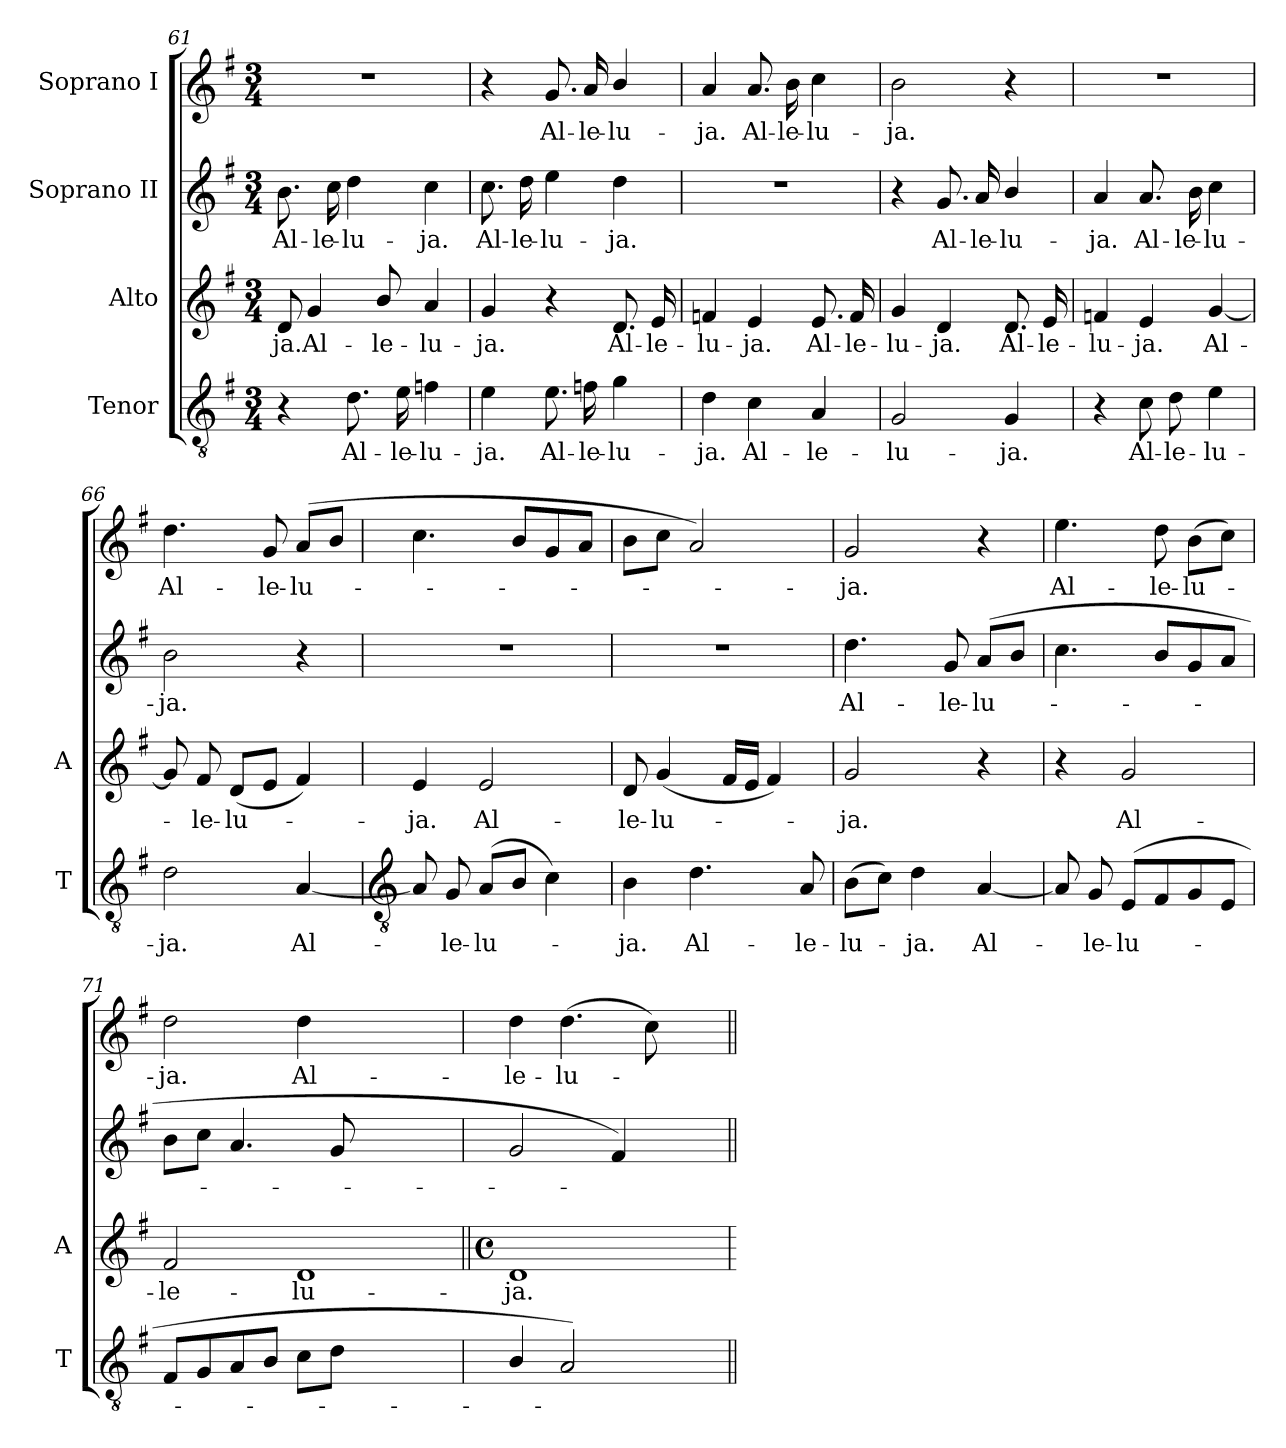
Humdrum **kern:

**kern	**text	**kern	**text	**kern	**text	**kern	**text
*part4	*part4	*part3	*part3	*part2	*part2	*part1	*part1
*staff4	*staff4	*staff3	*staff3	*staff2	*staff2	*staff1	*staff1
*I"Tenor	*	*I"Alto	*	*I"Soprano II	*	*I"Soprano I	*
*I'T	*	*I'A	*	*	*	*	*
!!LO:LB:g=z
*clefGv2	*	*clefG2	*	*clefG2	*	*clefG2	*
*k[f#]	*	*k[f#]	*	*k[f#]	*	*k[f#]	*
*G:	*	*G:	*	*G:	*	*G:	*
*M3/4	*	*M3/4	*	*M3/4	*	*M3/4	*
=61	=61	=61	=61	=61	=61	=61	=61
!	!	!	!LO:LY:b	!	!LO:LY:b	!LO:N:vis=1	!
4r	.	8d	ja.	8.b	Al-	2.r	.
!	!	!	!LO:LY:b	!	!	!	!
.	.	4g	Al-	.	.	.	.
!	!	!	!	!	!LO:LY:b	!	!
.	.	.	.	16cc	-le-	.	.
!	!LO:LY:b	!	!	!	!LO:LY:b	!	!
8.d	Al-	.	.	4dd	-lu-	.	.
!	!	!	!LO:LY:b	!	!	!	!
.	.	8b/	-le-	.	.	.	.
!	!LO:LY:b	!	!	!	!	!	!
16e	-le-	.	.	.	.	.	.
!	!LO:LY:b	!	!LO:LY:b	!	!LO:LY:b	!	!
4fn	-lu-	4a	-lu-	4cc	-ja.	.	.
=62	=62	=62	=62	=62	=62	=62	=62
!	!LO:LY:b	!	!LO:LY:b	!	!LO:LY:b	!	!
4e	-ja.	4g	-ja.	8.cc	Al-	4r	.
!	!	!	!	!	!LO:LY:b	!	!
.	.	.	.	16dd	-le-	.	.
!	!LO:LY:b	!	!	!	!LO:LY:b	!	!LO:LY:b
8.e	Al-	4r	.	4ee	-lu-	8.g	Al-
!	!LO:LY:b	!	!	!	!	!	!LO:LY:b
16fn	-le-	.	.	.	.	16a	-le-
!	!LO:LY:b	!	!LO:LY:b	!	!LO:LY:b	!	!LO:LY:b
4g	-lu-	8.d	Al-	4dd	-ja.	4b/	-lu-
!	!	!	!LO:LY:b	!	!	!	!
.	.	16e	-le-	.	.	.	.
=63	=63	=63	=63	=63	=63	=63	=63
!	!LO:LY:b	!	!LO:LY:b	!LO:N:vis=1	!	!	!LO:LY:b
4d	-ja.	4fn	-lu-	2.r	.	4a	-ja.
!	!LO:LY:b	!	!LO:LY:b	!	!	!	!LO:LY:b
4c	Al-	4e	-ja.	.	.	8.a	Al-
!	!	!	!	!	!	!	!LO:LY:b
.	.	.	.	.	.	16b	-le-
!	!LO:LY:b	!	!LO:LY:b	!	!	!	!LO:LY:b
4A	-le-	8.e	Al-	.	.	4cc	-lu-
!	!	!	!LO:LY:b	!	!	!	!
.	.	16f	-le-	.	.	.	.
=64	=64	=64	=64	=64	=64	=64	=64
!	!LO:LY:b	!	!LO:LY:b	!	!	!	!LO:LY:b
2G	-lu-	4g	-lu-	4r	.	2b	-ja.
!	!	!	!LO:LY:b	!	!LO:LY:b	!	!
.	.	4d	-ja.	8.g	Al-	.	.
!	!	!	!	!	!LO:LY:b	!	!
.	.	.	.	16a	-le-	.	.
!	!LO:LY:b	!	!LO:LY:b	!	!LO:LY:b	!	!
4G	-ja.	8.d	Al-	4b/	-lu-	4r	.
!	!	!	!LO:LY:b	!	!	!	!
.	.	16e	-le-	.	.	.	.
=65	=65	=65	=65	=65	=65	=65	=65
!	!	!	!LO:LY:b	!	!LO:LY:b	!LO:N:vis=1	!
4r	.	4fn	-lu-	4a	-ja.	2.r	.
!	!LO:LY:b	!	!LO:LY:b	!	!LO:LY:b	!	!
8c	Al-	4e	-ja.	8.a	Al-	.	.
!	!LO:LY:b	!	!	!	!	!	!
8d	-le-	.	.	.	.	.	.
!	!	!	!	!	!LO:LY:b	!	!
.	.	.	.	16b	-le-	.	.
!	!LO:LY:b	!	!LO:LY:b	!	!LO:LY:b	!	!
4e	-lu-	[4g	Al-	4cc	-lu-	.	.
=66	=66	=66	=66	=66	=66	=66	=66
!	!LO:LY:b	!	!	!	!LO:LY:b	!	!LO:LY:b
2d	-ja.	8g]	.	2b	-ja.	4.dd	Al-
!	!	!	!LO:LY:b	!	!	!	!
.	.	8f#	le-	.	.	.	.
!	!	!	!LO:LY:b	!	!	!	!
.	.	(<8dL	-lu-	.	.	.	.
!	!	!	!	!	!	!	!LO:LY:b
.	.	8eJ	.	.	.	8g	-le-
!	!LO:LY:b	!	!	!	!	!	!LO:LY:b
[4A	Al-	4f#)	.	4r	.	(>8aL	-lu-
.	.	.	.	.	.	8bJ	.
!!LO:LB:g=z
=67	=67	=67	=67	=67	=67	=67	=67
*clefGv2	*	*	*	*	*	*	*
!	!LO:LY:b	!	!LO:LY:b	!LO:N:vis=1	!	!	!
8A]	.	4e	ja.	2.r	.	4.cc	.
!	!LO:LY:b	!	!	!	!	!	!
8G	le-	.	.	.	.	.	.
!	!LO:LY:b	!	!LO:LY:b	!	!	!	!
(<8AL	-lu-	2e	Al-	.	.	.	.
8BJ	.	.	.	.	.	8bL	.
4c)	.	.	.	.	.	8g	.
.	.	.	.	.	.	8aJ	.
=68	=68	=68	=68	=68	=68	=68	=68
!	!LO:LY:b	!	!LO:LY:b	!LO:N:vis=1	!	!	!
4B	ja.	8d	-le-	2.r	.	8bL	.
!	!	!	!LO:LY:b	!	!	!	!
.	.	(<4g	-lu-	.	.	8ccJ	.
!	!LO:LY:b	!	!	!	!	!	!
4.d	Al-	.	.	.	.	2a)	.
.	.	16f#LL	.	.	.	.	.
.	.	16eJJ	.	.	.	.	.
.	.	4f#)	.	.	.	.	.
!	!LO:LY:b	!	!	!	!	!	!
8A	-le-	.	.	.	.	.	.
=69	=69	=69	=69	=69	=69	=69	=69
!	!LO:LY:b	!	!LO:LY:b	!	!LO:LY:b	!	!LO:LY:b
(>8BL	-lu-	2g	ja.	4.dd	Al-	2g	ja.
8cJ)	.	.	.	.	.	.	.
!	!LO:LY:b	!	!	!	!	!	!
4d	ja.	.	.	.	.	.	.
!	!	!	!	!	!LO:LY:b	!	!
.	.	.	.	8g	-le-	.	.
!	!LO:LY:b	!	!	!	!LO:LY:b	!	!
[4A	Al-	4r	.	(<8aL	-lu-	4r	.
.	.	.	.	8bJ	.	.	.
=70	=70	=70	=70	=70	=70	=70	=70
!	!	!	!	!	!	!	!LO:LY:b
8A]	.	4r	.	4.cc	.	4.ee	Al-
!	!LO:LY:b	!	!	!	!	!	!
8G	le-	.	.	.	.	.	.
!	!LO:LY:b	!	!LO:LY:b	!	!	!	!
(<8EL	-lu-	2g	Al-	.	.	.	.
!	!	!	!	!	!	!	!LO:LY:b
8F#	.	.	.	8bL	.	8dd	-le-
!	!	!	!	!	!	!	!LO:LY:b
8G	.	.	.	8g	.	(>8bL	-lu-
8EJ	.	.	.	8aJ	.	8ccJ)	.
=71	=71	=71	=71	=71	=71	=71	=71
!	!	!	!LO:LY:b	!	!	!	!LO:LY:b
8F#L	.	2f#	-le-	8bL	.	2dd	ja.
8G	.	.	.	8ccJ	.	.	.
8A	.	.	.	4.a	.	.	.
8BJ	.	.	.	.	.	.	.
!	!	!	!LO:LY:b	!	!	!	!LO:LY:b
8cL	.	1d	-lu-	.	.	4dd	Al-
8dJ	.	.	.	8g	.	.	.
2.ryy	.	.	.	2.ryy	.	2.ryy	.
!!LO:LB:g=z
=71A	=71A	=71A||	=71A	=71A	=71A	=71A	=71A
*	*	*M4/4	*	*	*	*	*
*	*	*met(c)	*	*	*	*	*
!	!	!	!LO:LY:b	!	!	!	!LO:LY:b
4B/	.	1d	-ja.	2g	.	4dd	-le-
!	!	!	!	!	!	!	!LO:LY:b
2A)	.	.	.	.	.	(>4.dd	-lu-
.	.	.	.	4f#)	.	.	.
.	.	.	.	.	.	8cc)	.
4ryy	.	.	.	4ryy	.	4ryy	.
=||	=||	=	=||	=||	=||	=||	=||
*-	*-	*-	*-	*-	*-	*-	*-
